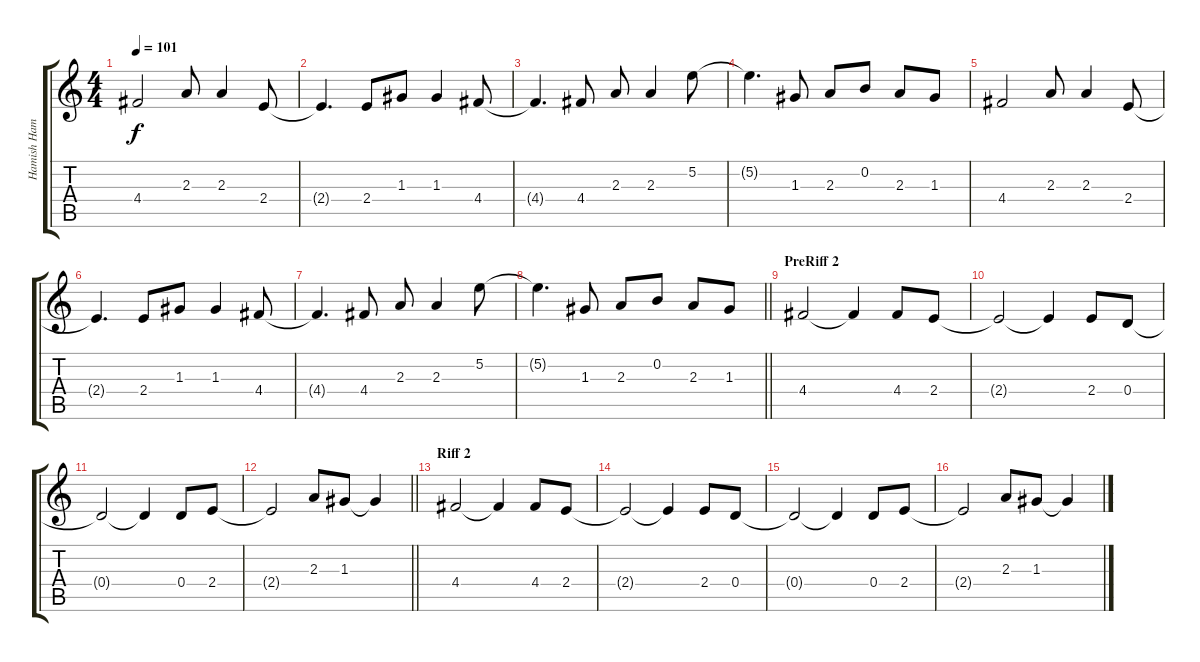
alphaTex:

\track ("Hamish Hamilton Glencross (Solo)" "Hamish Ham") {instrument distortionguitar}
\staff {score tabs}
\tuning (E4 B3 G3 D3 A2 D2) {hide}
\ts (4 4)
\tempo 101
\clef g2
\ks c
4.4.2{dy f} 2.3.8 2.3.4 2.4.8 |
2.4{t}.4{d} 2.4.8{beam merge} 1.3.8 1.3.4 4.4.8 |
4.4{t}.4{d} 4.4.8 2.3.8 2.3.4 5.2.8 |
5.2{t}.4{d} 1.3.8 2.3.8 0.2.8 2.3.8 1.3.8 |
4.4.2 2.3.8 2.3.4 2.4.8 |
2.4{t}.4{d} 2.4.8{beam merge} 1.3.8 1.3.4 4.4.8 |
4.4{t}.4{d} 4.4.8 2.3.8 2.3.4 5.2.8 |
\barLineRight lightlight
5.2{t}.4{d} 1.3.8 2.3.8 0.2.8 2.3.8 1.3.8 |
\section ("" "PreRiff 2")
4.4.2 4.4{t}.4 4.4.8 2.4.8 |
2.4{t}.2 2.4{t}.4 2.4.8 0.4.8 |
0.4{t}.2 0.4{t}.4 0.4.8 2.4.8 |
\barLineRight lightlight
2.4{t}.2 2.3.8 1.3.8 1.3{t}.4 |
\section ("" "Riff 2")
4.4.2 4.4{t}.4 4.4.8 2.4.8 |
2.4{t}.2 2.4{t}.4 2.4.8 0.4.8 |
0.4{t}.2 0.4{t}.4 0.4.8 2.4.8 |
2.4{t}.2 2.3.8 1.3.8 1.3{t}.4
